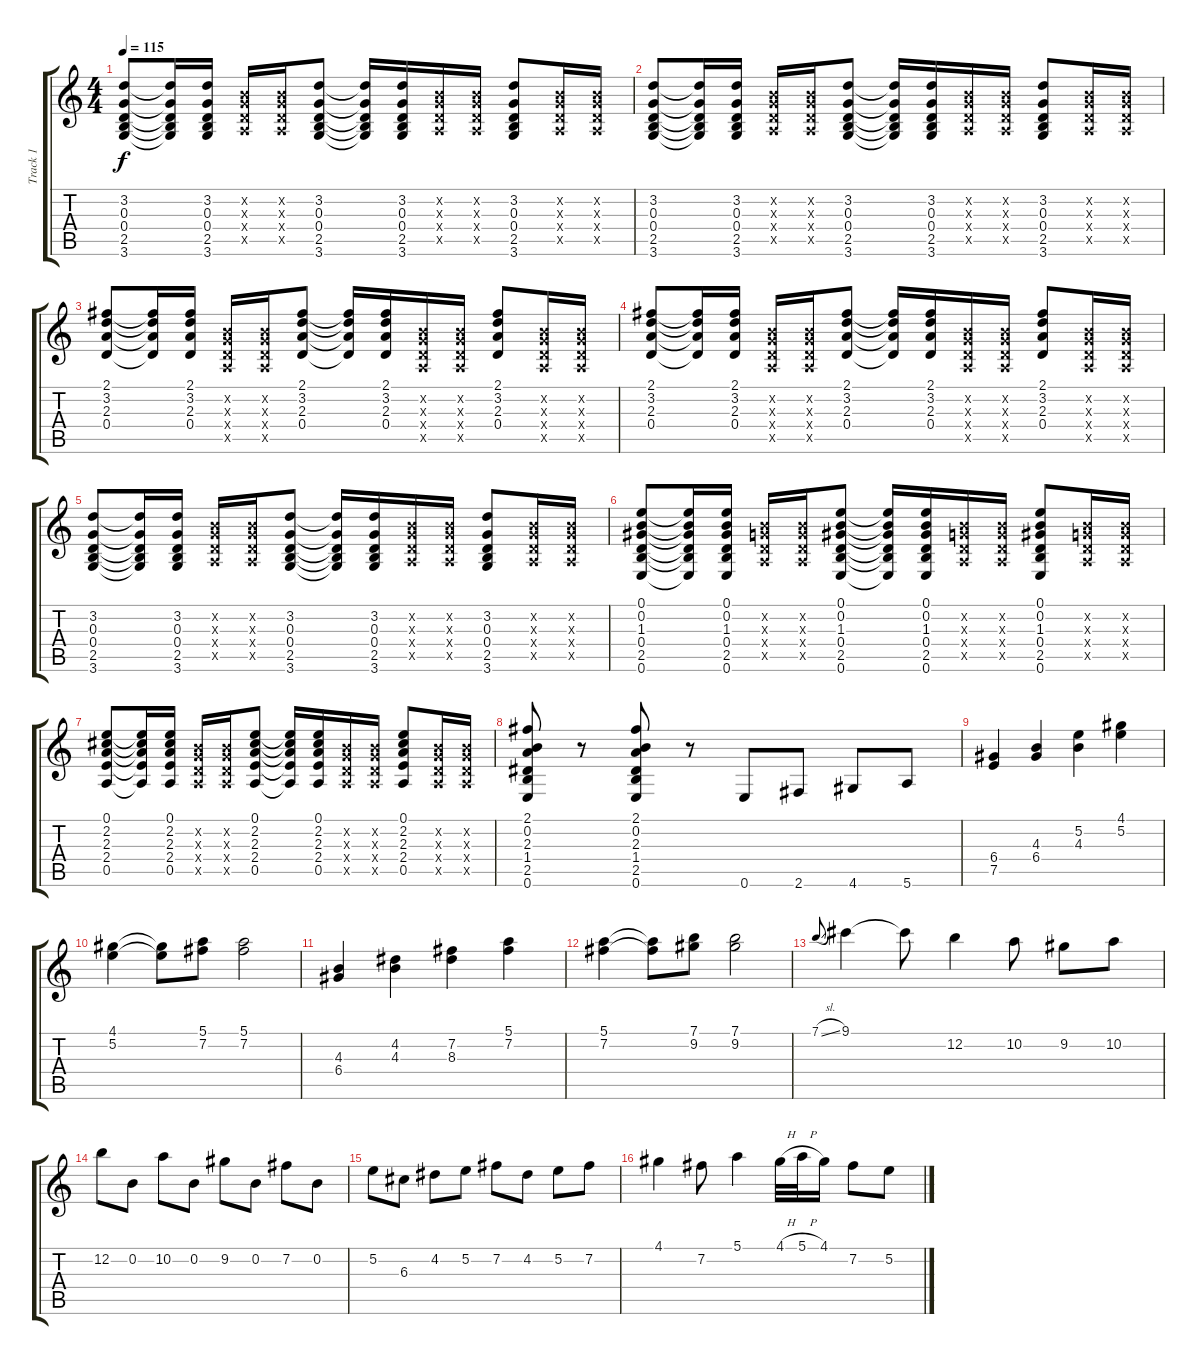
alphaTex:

\track ("Track 1" "Track 1") {instrument acousticguitarsteel}
\staff {score tabs}
\tuning (E4 B3 G3 D3 A2 E2) {hide}
\ts (4 4)
\tempo 115
\clef g2
\ks c
(3.2 0.3 0.4 2.5 3.6).8{dy f} (3.2{t} 0.3{t} 0.4{t} 2.5{t} 3.6{t}).16 (3.2 0.3 0.4 2.5 3.6).16 (0.2{x} 0.3{x} 0.4{x} 0.5{x}).16 (0.2{x} 0.3{x} 0.4{x} 0.5{x}).16 (3.2 0.3 0.4 2.5 3.6).8 (3.2{t} 0.3{t} 0.4{t} 2.5{t} 3.6{t}).16 (3.2 0.3 0.4 2.5 3.6).16 (0.2{x} 0.3{x} 0.4{x} 0.5{x}).16 (0.2{x} 0.3{x} 0.4{x} 0.5{x}).16 (3.2 0.3 0.4 2.5 3.6).8 (0.2{x} 0.3{x} 0.4{x} 0.5{x}).16 (0.2{x} 0.3{x} 0.4{x} 0.5{x}).16 |
(3.2 0.3 0.4 2.5 3.6).8 (3.2{t} 0.3{t} 0.4{t} 2.5{t} 3.6{t}).16 (3.2 0.3 0.4 2.5 3.6).16 (0.2{x} 0.3{x} 0.4{x} 0.5{x}).16 (0.2{x} 0.3{x} 0.4{x} 0.5{x}).16 (3.2 0.3 0.4 2.5 3.6).8 (3.2{t} 0.3{t} 0.4{t} 2.5{t} 3.6{t}).16 (3.2 0.3 0.4 2.5 3.6).16 (0.2{x} 0.3{x} 0.4{x} 0.5{x}).16 (0.2{x} 0.3{x} 0.4{x} 0.5{x}).16 (3.2 0.3 0.4 2.5 3.6).8 (0.2{x} 0.3{x} 0.4{x} 0.5{x}).16 (0.2{x} 0.3{x} 0.4{x} 0.5{x}).16 |
(2.1 3.2 2.3 0.4).8 (2.1{t} 3.2{t} 2.3{t} 0.4{t}).16 (2.1 3.2 2.3 0.4).16 (0.2{x} 0.3{x} 0.4{x} 0.5{x}).16 (0.2{x} 0.3{x} 0.4{x} 0.5{x}).16 (2.1 3.2 2.3 0.4).8 (2.1{t} 3.2{t} 2.3{t} 0.4{t}).16 (2.1 3.2 2.3 0.4).16 (0.2{x} 0.3{x} 0.4{x} 0.5{x}).16 (0.2{x} 0.3{x} 0.4{x} 0.5{x}).16 (2.1 3.2 2.3 0.4).8 (0.2{x} 0.3{x} 0.4{x} 0.5{x}).16 (0.2{x} 0.3{x} 0.4{x} 0.5{x}).16 |
(2.1 3.2 2.3 0.4).8 (2.1{t} 3.2{t} 2.3{t} 0.4{t}).16 (2.1 3.2 2.3 0.4).16 (0.2{x} 0.3{x} 0.4{x} 0.5{x}).16 (0.2{x} 0.3{x} 0.4{x} 0.5{x}).16 (2.1 3.2 2.3 0.4).8 (2.1{t} 3.2{t} 2.3{t} 0.4{t}).16 (2.1 3.2 2.3 0.4).16 (0.2{x} 0.3{x} 0.4{x} 0.5{x}).16 (0.2{x} 0.3{x} 0.4{x} 0.5{x}).16 (2.1 3.2 2.3 0.4).8 (0.2{x} 0.3{x} 0.4{x} 0.5{x}).16 (0.2{x} 0.3{x} 0.4{x} 0.5{x}).16 |
(3.2 0.3 0.4 2.5 3.6).8 (3.2{t} 0.3{t} 0.4{t} 2.5{t} 3.6{t}).16 (3.2 0.3 0.4 2.5 3.6).16 (0.2{x} 0.3{x} 0.4{x} 0.5{x}).16 (0.2{x} 0.3{x} 0.4{x} 0.5{x}).16 (3.2 0.3 0.4 2.5 3.6).8 (3.2{t} 0.3{t} 0.4{t} 2.5{t} 3.6{t}).16 (3.2 0.3 0.4 2.5 3.6).16 (0.2{x} 0.3{x} 0.4{x} 0.5{x}).16 (0.2{x} 0.3{x} 0.4{x} 0.5{x}).16 (3.2 0.3 0.4 2.5 3.6).8 (0.2{x} 0.3{x} 0.4{x} 0.5{x}).16 (0.2{x} 0.3{x} 0.4{x} 0.5{x}).16 |
(0.1 0.2 1.3 0.4 2.5 0.6).8 (0.1{t} 0.2{t} 1.3{t} 0.4{t} 2.5{t} 0.6{t}).16 (0.1 0.2 1.3 0.4 2.5 0.6).16 (0.2{x} 0.3{x} 0.4{x} 0.5{x}).16 (0.2{x} 0.3{x} 0.4{x} 0.5{x}).16 (0.1 0.2 1.3 0.4 2.5 0.6).8 (0.1{t} 0.2{t} 1.3{t} 0.4{t} 2.5{t} 0.6{t}).16 (0.1 0.2 1.3 0.4 2.5 0.6).16 (0.2{x} 0.3{x} 0.4{x} 0.5{x}).16 (0.2{x} 0.3{x} 0.4{x} 0.5{x}).16 (0.1 0.2 1.3 0.4 2.5 0.6).8 (0.2{x} 0.3{x} 0.4{x} 0.5{x}).16 (0.2{x} 0.3{x} 0.4{x} 0.5{x}).16 |
(0.1 2.2 2.3 2.4 0.5).8 (0.1{t} 2.2{t} 2.3{t} 2.4{t} 0.5{t}).16 (0.1 2.2 2.3 2.4 0.5).16 (0.2{x} 0.3{x} 0.4{x} 0.5{x}).16 (0.2{x} 0.3{x} 0.4{x} 0.5{x}).16 (0.1 2.2 2.3 2.4 0.5).8 (0.1{t} 2.2{t} 2.3{t} 2.4{t} 0.5{t}).16 (0.1 2.2 2.3 2.4 0.5).16 (0.2{x} 0.3{x} 0.4{x} 0.5{x}).16 (0.2{x} 0.3{x} 0.4{x} 0.5{x}).16 (0.1 2.2 2.3 2.4 0.5).8 (0.2{x} 0.3{x} 0.4{x} 0.5{x}).16 (0.2{x} 0.3{x} 0.4{x} 0.5{x}).16 |
(2.1 0.2 2.3 1.4 2.5 0.6).8 r.8 (2.1 0.2 2.3 1.4 2.5 0.6).8 r.8 0.6.8 2.6.8 4.6.8 5.6.8 |
(6.4 7.5).4 (4.3 6.4).4 (5.2 4.3).4 (4.1 5.2).4 |
(4.1 5.2).4 (4.1{t} 5.2{t}).8 (5.1 7.2).8 (5.1 7.2).2 |
(4.3 6.4).4 (4.2 4.3).4 (7.2 8.3).4 (5.1 7.2).4 |
(5.1 7.2).4 (5.1{t} 7.2{t}).8 (7.1 9.2).8 (7.1 9.2).2 |
7.1{sl}.8{gr onbeat} 9.1.4 9.1{t}.8 12.2.4 10.2.8 9.2.8 10.2.8 |
12.2.8 0.2.8 10.2.8 0.2.8 9.2.8 0.2.8 7.2.8 0.2.8 |
5.2.8 6.3.8 4.2.8 5.2.8 7.2.8 4.2.8 5.2.8 7.2.8 |
4.1.4 7.2.8 5.1.4 4.1{h}.32 5.1{h}.32 4.1.16 7.2.8 5.2.8
